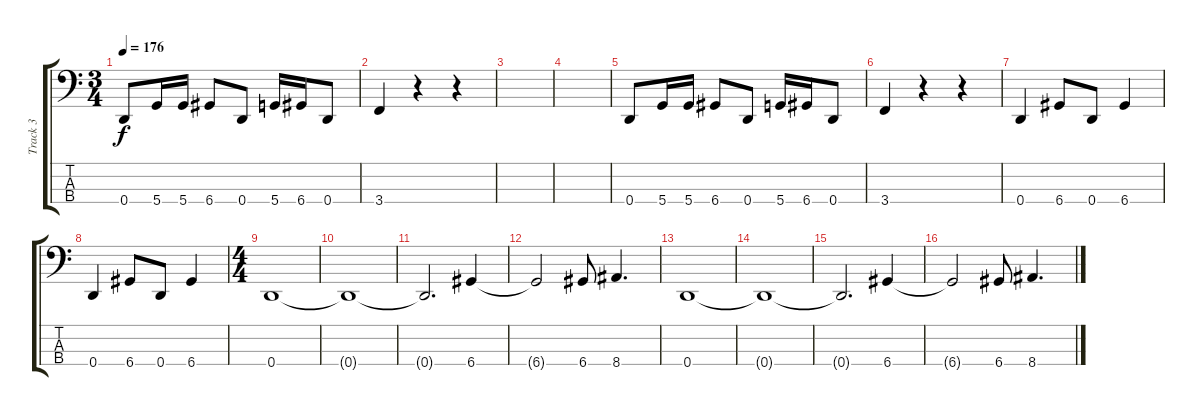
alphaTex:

\track ("Track 3" "Track 3") {instrument electricbassfinger}
\staff {score tabs}
\tuning (G2 D2 A1 D1) {hide}
\ts (3 4)
\tempo 176
\clef f4
\ks c
0.4.8{dy f} 5.4.16 5.4.16 6.4.8 0.4.8 5.4.16 6.4.16 0.4.8 |
3.4.4 r.4 r.4 |
|
|
0.4.8 5.4.16 5.4.16 6.4.8 0.4.8 5.4.16 6.4.16 0.4.8 |
3.4.4 r.4 r.4 |
0.4.4 6.4.8 0.4.8 6.4.4 |
0.4.4 6.4.8 0.4.8 6.4.4 |
\ts (4 4)
0.4.1 |
0.4{t}.1 |
0.4{t}.2{d} 6.4.4 |
6.4{t}.2 6.4.8 8.4.4{d} |
0.4.1 |
0.4{t}.1 |
0.4{t}.2{d} 6.4.4 |
6.4{t}.2 6.4.8 8.4.4{d}
